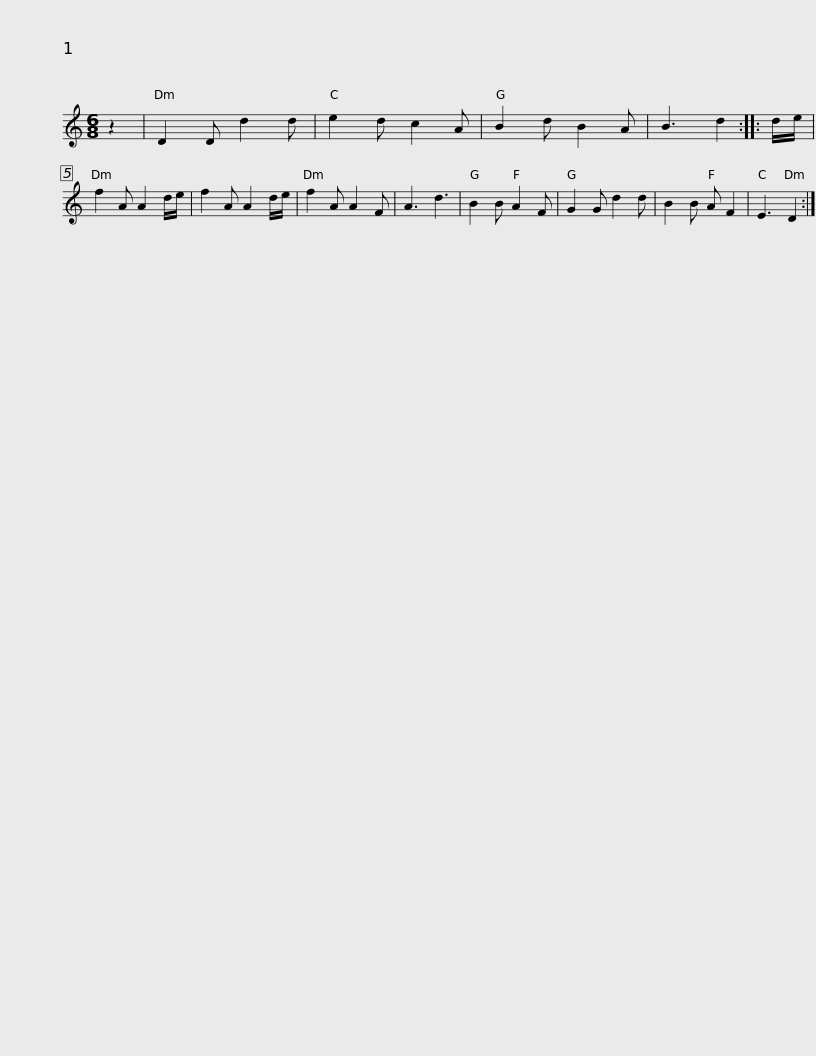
X:1
L:1/8
M:6/8
I:linebreak $
K:C
V:1 treble
V:1
 z2 | D2 D d2 d | e2 d c2 A | B2 d B2 A | B3 d2 :: %5
 d/e/ | f2 A A2 d/e/ | f2 A A2 d/e/ | f2 A A2 F | A3 d3 |$ %10
 B2 B A2 F | G2 G d2 d | B2 B A F2 | E3 D2 :| %14
